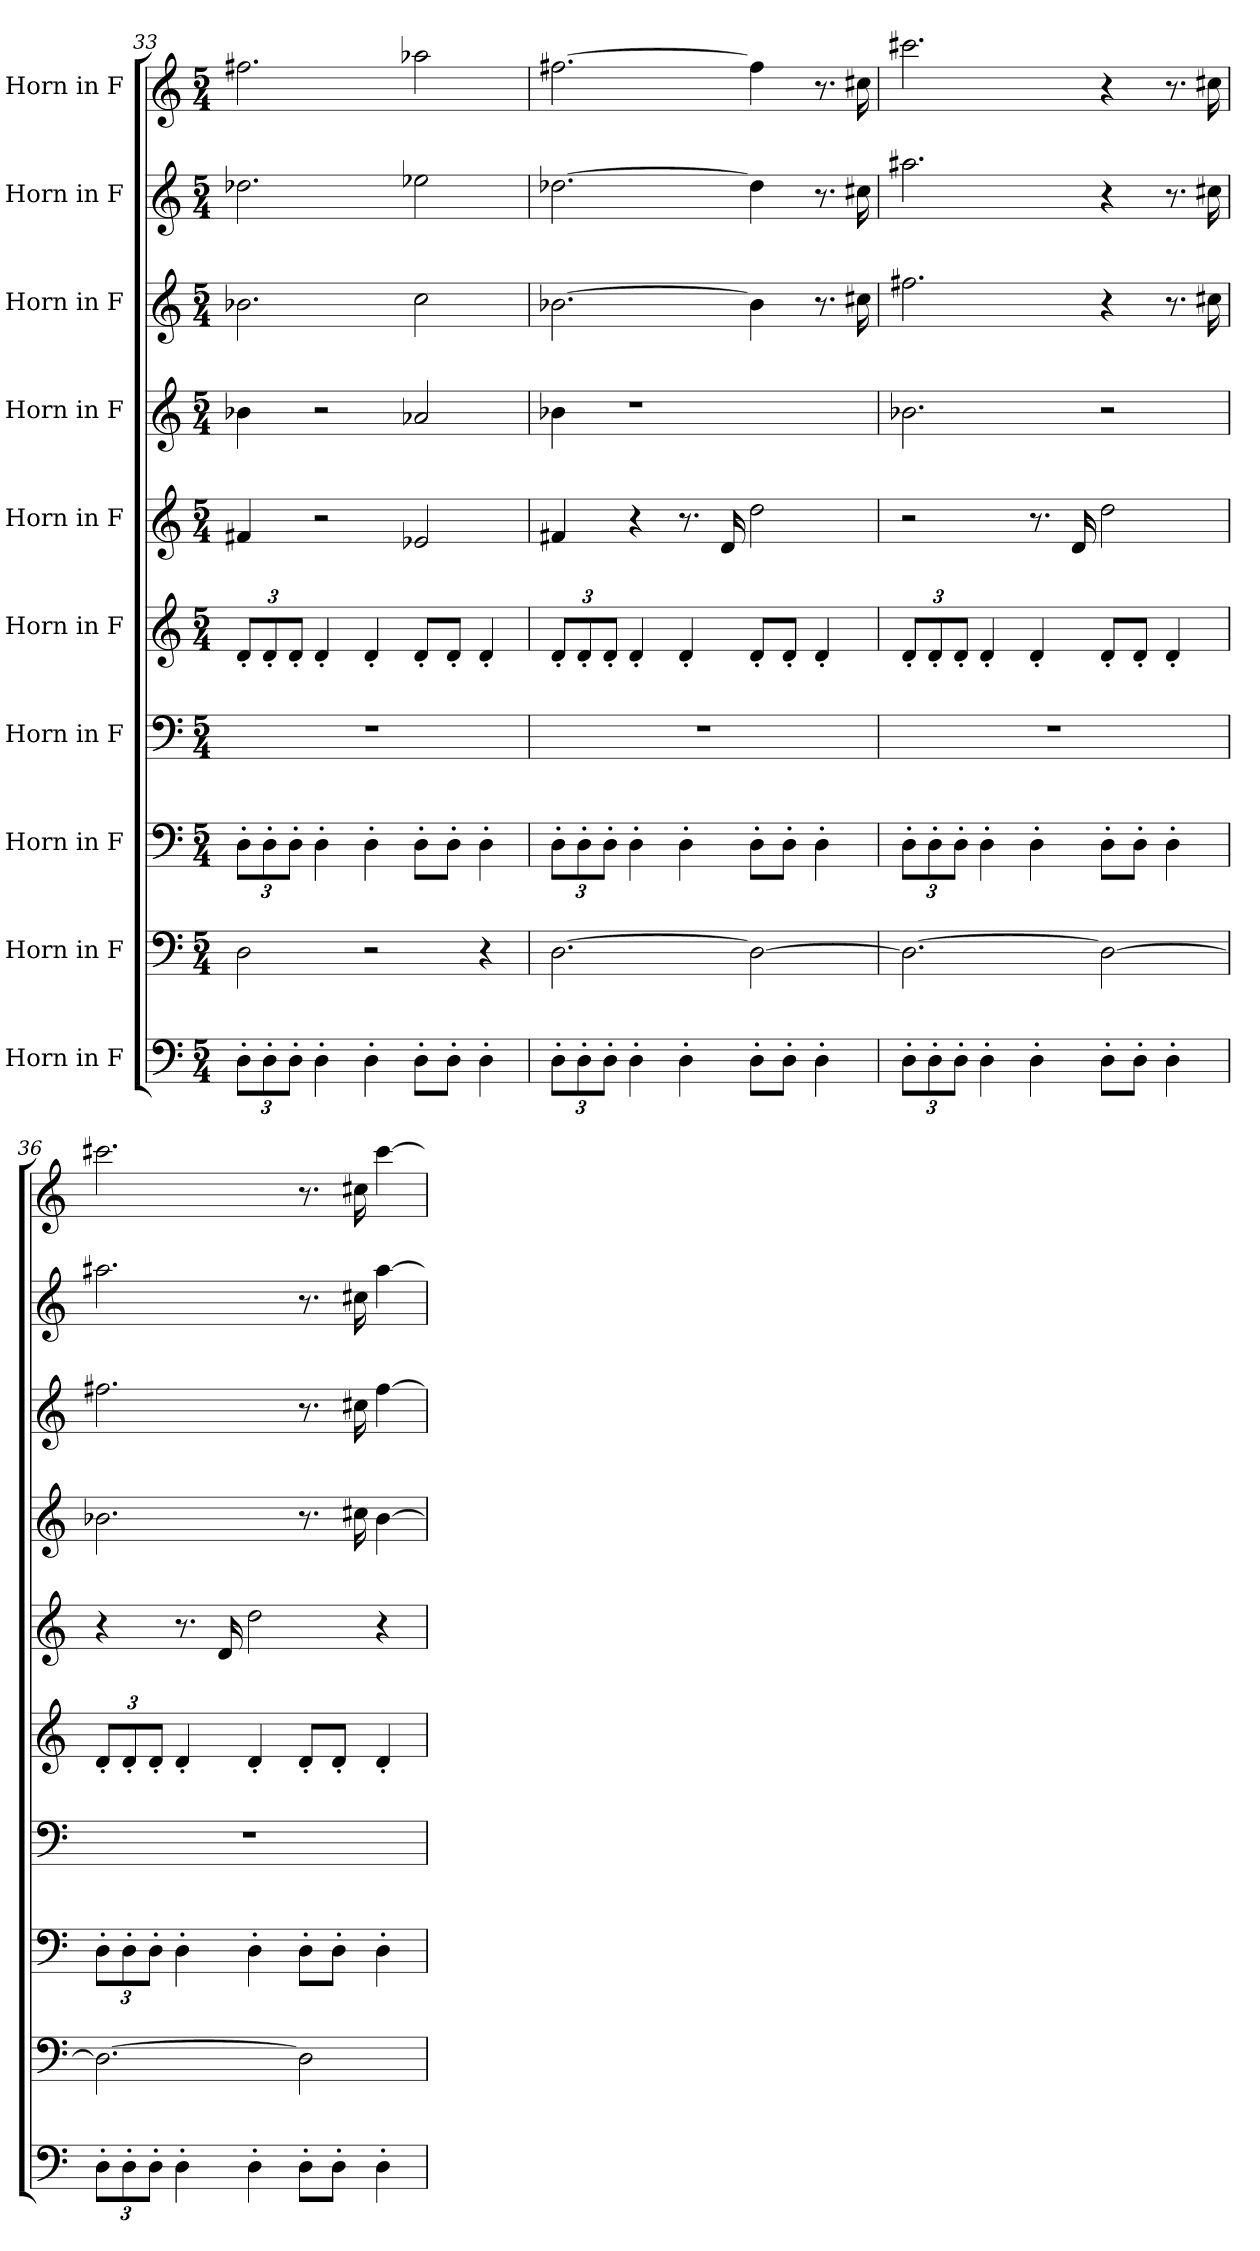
**kern	**kern	**kern	**kern	**kern	**kern	**kern	**kern	**kern	**kern
*part10	*part9	*part8	*part7	*part6	*part5	*part4	*part3	*part2	*part1
*staff10	*staff9	*staff8	*staff7	*staff6	*staff5	*staff4	*staff3	*staff2	*staff1
*I"Horn in F	*I"Horn in F	*I"Horn in F	*I"Horn in F	*I"Horn in F	*I"Horn in F	*I"Horn in F	*I"Horn in F	*I"Horn in F	*I"Horn in F
*clefF4	*clefF4	*clefF4	*clefF4	*clefG2	*clefG2	*clefG2	*clefG2	*clefG2	*clefG2
*ITrd4c7	*ITrd4c7	*ITrd4c7	*ITrd4c7	*ITrd4c7	*ITrd4c7	*ITrd4c7	*ITrd4c7	*ITrd4c7	*ITrd4c7
*k[b-]	*k[b-]	*k[b-]	*k[b-]	*k[b-]	*k[b-]	*k[b-]	*k[b-]	*k[b-]	*k[b-]
*M5/4	*M5/4	*M5/4	*M5/4	*M5/4	*M5/4	*M5/4	*M5/4	*M5/4	*M5/4
*Xbrackettup	*	*Xbrackettup	*	*Xbrackettup	*	*	*	*	*
=33	=33	=33	=33	=33	=33	=33	=33	=33	=33
12GG'\L	2GG\	12GG'\L	4%5r	12G'/L	4Bn/	4e-X\	2.e-X\	2.g-X\	2.bn\
12GG'\	.	12GG'\	.	12G'/	.	.	.	.	.
12GG'\J	.	12GG'\J	.	12G'/J	.	.	.	.	.
4GG'\	.	4GG'\	.	4G'/	2r	2r	.	.	.
4GG'\	2r	4GG'\	.	4G'/	.	.	.	.	.
8GG'\L	.	8GG'\L	.	8G'/L	2A-X/	2d-X/	2f\	2a-X\	2dd-X\
8GG'\J	.	8GG'\J	.	8G'/J	.	.	.	.	.
4GG'\	4r	4GG'\	.	4G'/	.	.	.	.	.
=34	=34	=34	=34	=34	=34	=34	=34	=34	=34
12GG'\L	[2.GG\	12GG'\L	4%5r	12G'/L	4Bn/	4e-X\	[2.e-X\	[2.g-X\	[2.bn\
12GG'\	.	12GG'\	.	12G'/	.	.	.	.	.
12GG'\J	.	12GG'\J	.	12G'/J	.	.	.	.	.
4GG'\	.	4GG'\	.	4G'/	4r	1r	.	.	.
4GG'\	.	4GG'\	.	4G'/	8.r	.	.	.	.
.	.	.	.	.	16G/	.	.	.	.
8GG'\L	2GG\_	8GG'\L	.	8G'/L	2g\	.	4e-\]	4g-\]	4b\]
8GG'\J	.	8GG'\J	.	8G'/J	.	.	.	.	.
4GG'\	.	4GG'\	.	4G'/	.	.	8.r	8.r	8.r
.	.	.	.	.	.	.	16f#X\	16f#X\	16f#X\
=35	=35	=35	=35	=35	=35	=35	=35	=35	=35
12GG'\L	2.GG\_	12GG'\L	4%5r	12G'/L	2r	2.e-X\	2.bn\	2.dd#X\	2.ff#X\
12GG'\	.	12GG'\	.	12G'/	.	.	.	.	.
12GG'\J	.	12GG'\J	.	12G'/J	.	.	.	.	.
4GG'\	.	4GG'\	.	4G'/	.	.	.	.	.
4GG'\	.	4GG'\	.	4G'/	8.r	.	.	.	.
.	.	.	.	.	16G/	.	.	.	.
8GG'\L	2GG\_	8GG'\L	.	8G'/L	2g\	2r	4r	4r	4r
8GG'\J	.	8GG'\J	.	8G'/J	.	.	.	.	.
4GG'\	.	4GG'\	.	4G'/	.	.	8.r	8.r	8.r
.	.	.	.	.	.	.	16f#X\	16f#X\	16f#X\
!!LO:PB:g=z
=36	=36	=36	=36	=36	=36	=36	=36	=36	=36
12GG'\L	2.GG\_	12GG'\L	4%5r	12G'/L	4r	2.e-X\	2.bn\	2.dd#X\	2.ff#X\
12GG'\	.	12GG'\	.	12G'/	.	.	.	.	.
12GG'\J	.	12GG'\J	.	12G'/J	.	.	.	.	.
4GG'\	.	4GG'\	.	4G'/	8.r	.	.	.	.
.	.	.	.	.	16G/	.	.	.	.
4GG'\	.	4GG'\	.	4G'/	2g\	.	.	.	.
8GG'\L	2GG\]	8GG'\L	.	8G'/L	.	8.r	8.r	8.r	8.r
8GG'\J	.	8GG'\J	.	8G'/J	.	.	.	.	.
.	.	.	.	.	.	16f#X\	16f#X\	16f#X\	16f#X\
4GG'\	.	4GG'\	.	4G'/	4r	[4e-\	[4b\	[4dd#\	[4ff#\
=	=	=	=	=	=	=	=	=	=
*-	*-	*-	*-	*-	*-	*-	*-	*-	*-
